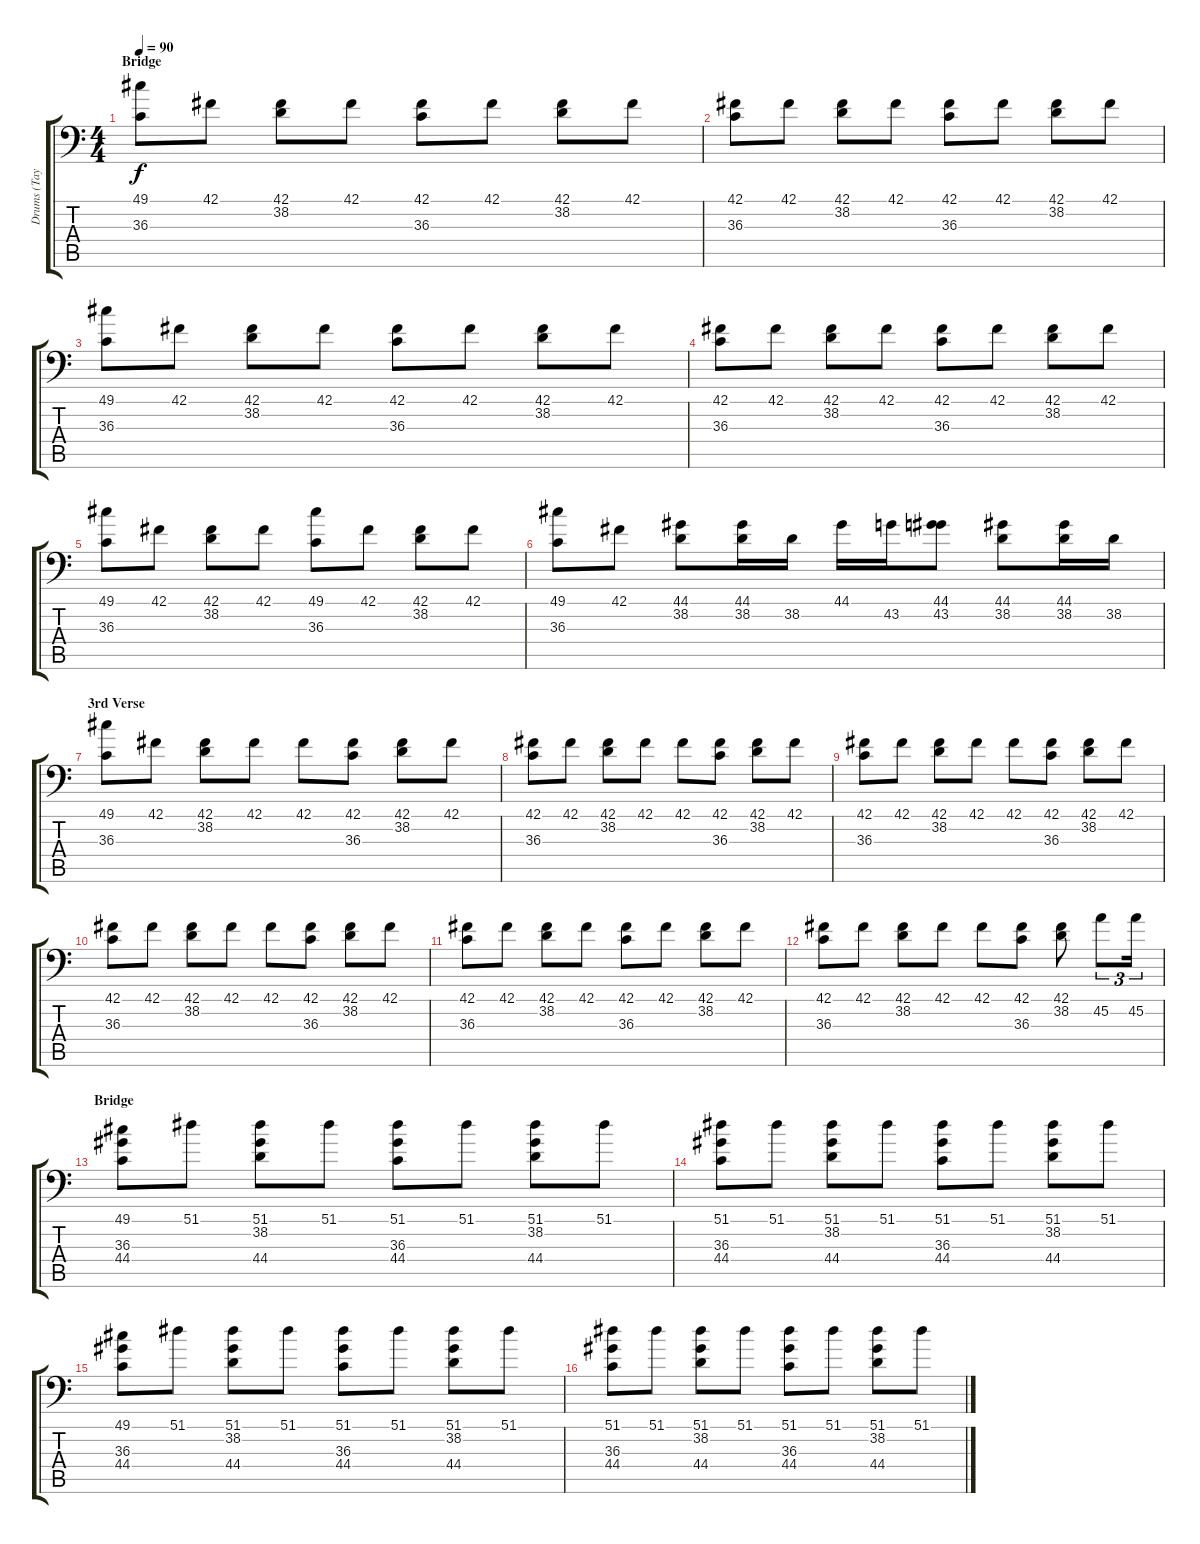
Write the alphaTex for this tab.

\track ("Drums (Taylor)" "Drums (Tay") {instrument acousticgrandpiano}
\staff {score tabs}
\tuning (C-1 C-1 C-1 C-1 C-1 C-1) {hide}
\ts (4 4)
\section ("" "Bridge")
\tempo 90
\clef f4
\ks c
(49.1 36.3).8{dy f} 42.1.8 (42.1 38.2).8 42.1.8 (42.1 36.3).8 42.1.8 (42.1 38.2).8 42.1.8 |
(42.1 36.3).8 42.1.8 (42.1 38.2).8 42.1.8 (42.1 36.3).8 42.1.8 (42.1 38.2).8 42.1.8 |
(49.1 36.3).8 42.1.8 (42.1 38.2).8 42.1.8 (42.1 36.3).8 42.1.8 (42.1 38.2).8 42.1.8 |
(42.1 36.3).8 42.1.8 (42.1 38.2).8 42.1.8 (42.1 36.3).8 42.1.8 (42.1 38.2).8 42.1.8 |
(49.1 36.3).8 42.1.8 (42.1 38.2).8 42.1.8 (49.1 36.3).8 42.1.8 (42.1 38.2).8 42.1.8 |
(49.1 36.3).8 42.1.8 (44.1 38.2).8 (44.1 38.2).16 38.2.16 44.1.16 43.2.16 (44.1 43.2).8 (44.1 38.2).8 (44.1 38.2).16 38.2.16 |
\section ("" "3rd Verse")
(49.1 36.3).8 42.1.8 (42.1 38.2).8 42.1.8 42.1.8 (42.1 36.3).8 (42.1 38.2).8 42.1.8 |
(42.1 36.3).8 42.1.8 (42.1 38.2).8 42.1.8 42.1.8 (42.1 36.3).8 (42.1 38.2).8 42.1.8 |
(42.1 36.3).8 42.1.8 (42.1 38.2).8 42.1.8 42.1.8 (42.1 36.3).8 (42.1 38.2).8 42.1.8 |
(42.1 36.3).8 42.1.8 (42.1 38.2).8 42.1.8 42.1.8 (42.1 36.3).8 (42.1 38.2).8 42.1.8 |
(42.1 36.3).8 42.1.8 (42.1 38.2).8 42.1.8 (42.1 36.3).8 42.1.8 (42.1 38.2).8 42.1.8 |
(42.1 36.3).8 42.1.8 (42.1 38.2).8 42.1.8 42.1.8 (42.1 36.3).8 (42.1 38.2).8 45.2.8{tu (3 2)} 45.2.16{tu (3 2)} |
\section ("" "Bridge")
(49.1 36.3 44.4).8 51.1.8 (51.1 38.2 44.4).8 51.1.8 (51.1 36.3 44.4).8 51.1.8 (51.1 38.2 44.4).8 51.1.8 |
(51.1 36.3 44.4).8 51.1.8 (51.1 38.2 44.4).8 51.1.8 (51.1 36.3 44.4).8 51.1.8 (51.1 38.2 44.4).8 51.1.8 |
(49.1 36.3 44.4).8 51.1.8 (51.1 38.2 44.4).8 51.1.8 (51.1 36.3 44.4).8 51.1.8 (51.1 38.2 44.4).8 51.1.8 |
(51.1 36.3 44.4).8 51.1.8 (51.1 38.2 44.4).8 51.1.8 (51.1 36.3 44.4).8 51.1.8 (51.1 38.2 44.4).8 51.1.8
